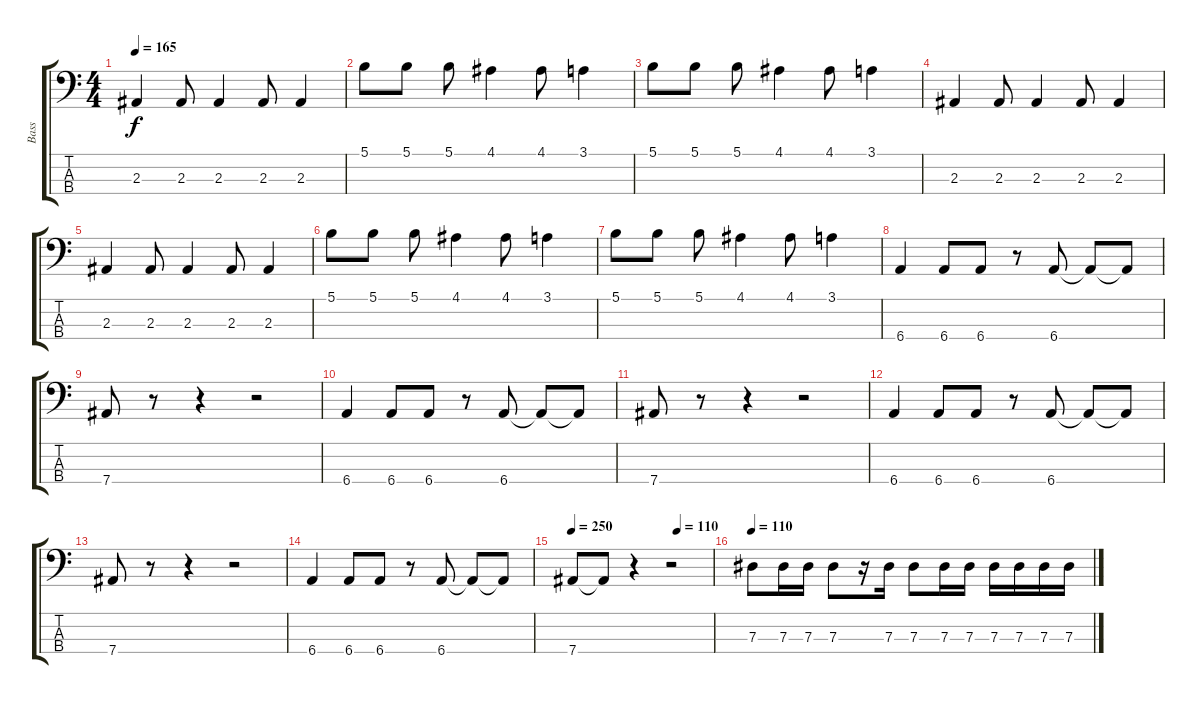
\track ("Bass" "Bass") {instrument electricbassfinger}
\staff {score tabs}
\tuning (Gb2 Db2 Ab1 Eb1) {hide}
\ts (4 4)
\tempo 165
\clef f4
\ks c
2.3.4{dy f} 2.3.8 2.3.4 2.3.8 2.3.4 |
5.1.8 5.1.8 5.1.8 4.1.4 4.1.8 3.1.4 |
5.1.8 5.1.8 5.1.8 4.1.4 4.1.8 3.1.4 |
2.3.4 2.3.8 2.3.4 2.3.8 2.3.4 |
2.3.4 2.3.8 2.3.4 2.3.8 2.3.4 |
5.1.8 5.1.8 5.1.8 4.1.4 4.1.8 3.1.4 |
5.1.8 5.1.8 5.1.8 4.1.4 4.1.8 3.1.4 |
6.4.4 6.4.8 6.4.8 r.8 6.4.8 6.4{t}.8 6.4{t}.8 |
7.4.8 r.8 r.4 r.2 |
6.4.4 6.4.8 6.4.8 r.8 6.4.8 6.4{t}.8 6.4{t}.8 |
7.4.8 r.8 r.4 r.2 |
6.4.4 6.4.8 6.4.8 r.8 6.4.8 6.4{t}.8 6.4{t}.8 |
7.4.8 r.8 r.4 r.2 |
6.4.4 6.4.8 6.4.8 r.8 6.4.8 6.4{t}.8 6.4{t}.8 |
\tempo 250
\tempo (110 0.75)
7.4.8 7.4{t}.8 r.4 r.2 |
\tempo 110
7.3.8 7.3.16 7.3.16 7.3.8 r.16 7.3.16 7.3.8 7.3.16 7.3.16 7.3.16 7.3.16 7.3.16 7.3.16
